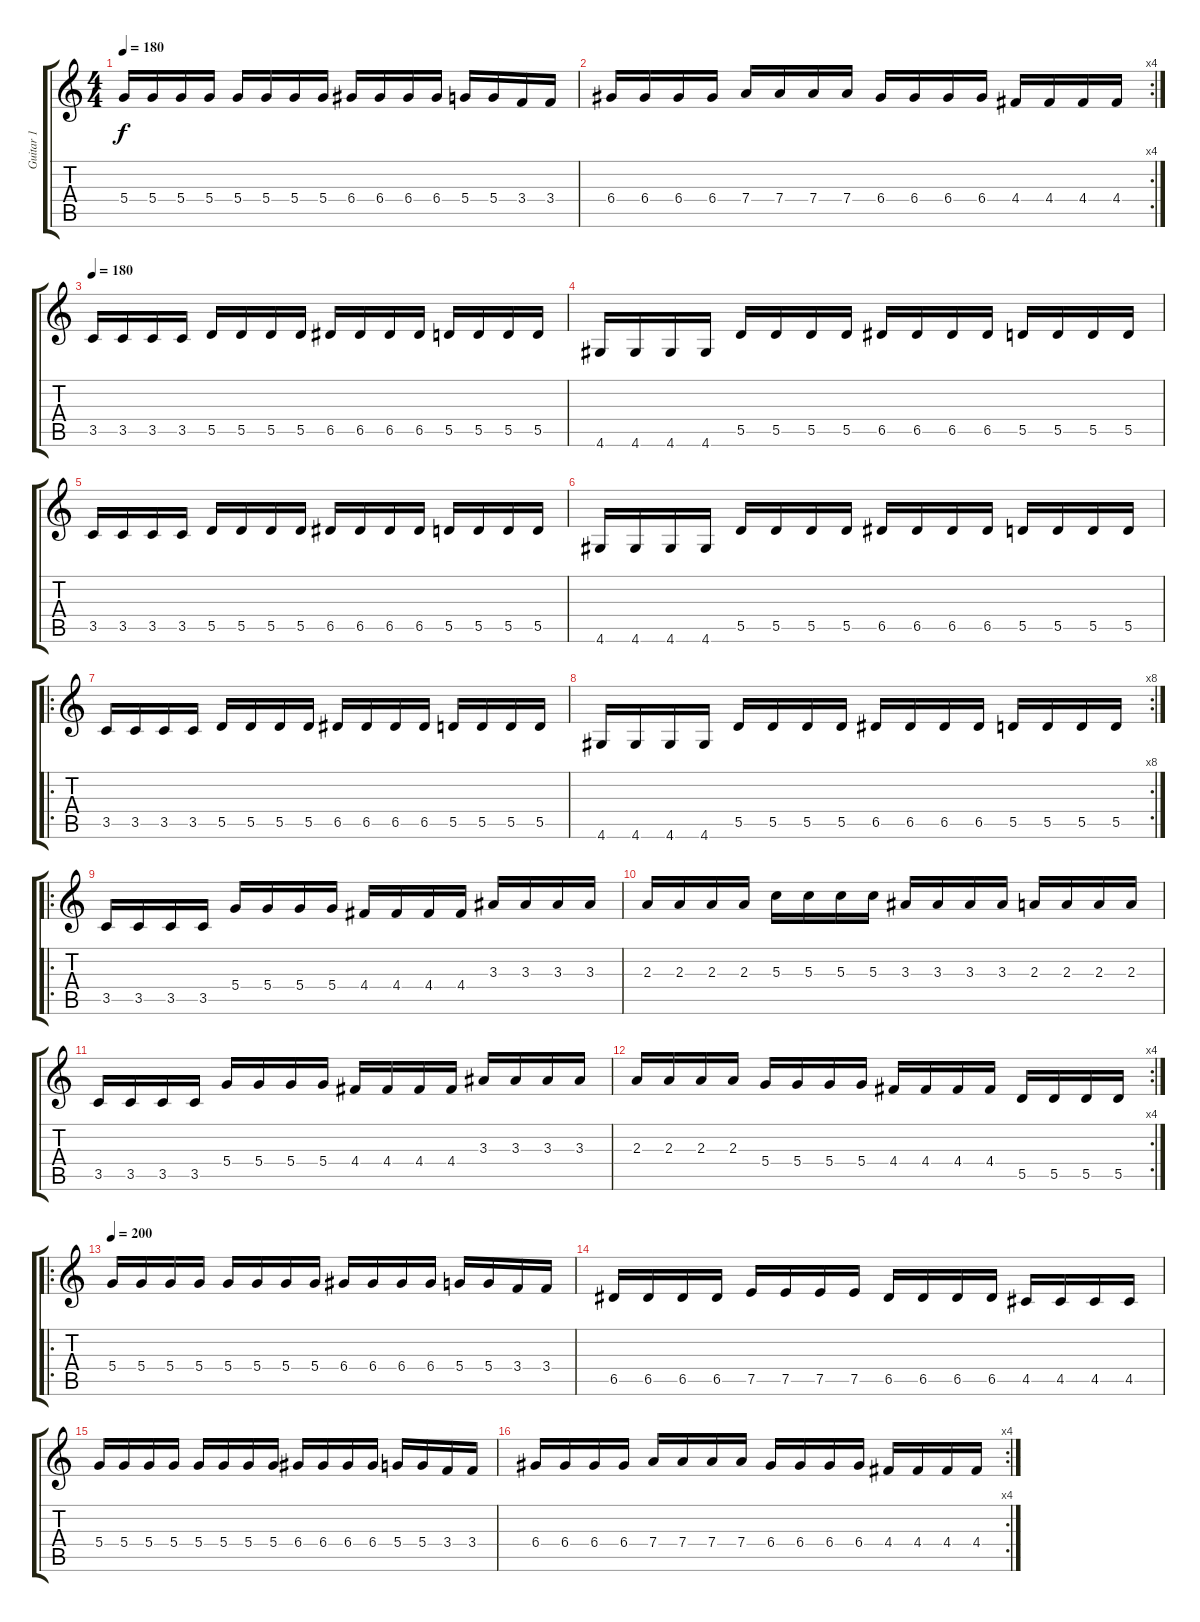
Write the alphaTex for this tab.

\track ("Guitar 1" "Guitar 1") {instrument distortionguitar}
\staff {score tabs}
\tuning (E4 B3 G3 D3 A2 E2) {hide}
\ts (4 4)
\tempo 180
\clef g2
\ks c
5.4.16{dy f} 5.4.16 5.4.16 5.4.16 5.4.16 5.4.16 5.4.16 5.4.16 6.4.16 6.4.16 6.4.16 6.4.16 5.4.16 5.4.16 3.4.16 3.4.16 |
\rc 4
6.4.16 6.4.16 6.4.16 6.4.16 7.4.16 7.4.16 7.4.16 7.4.16 6.4.16 6.4.16 6.4.16 6.4.16 4.4.16 4.4.16 4.4.16 4.4.16 |
\tempo 180
3.5.16 3.5.16 3.5.16 3.5.16 5.5.16 5.5.16 5.5.16 5.5.16 6.5.16 6.5.16 6.5.16 6.5.16 5.5.16 5.5.16 5.5.16 5.5.16 |
4.6.16 4.6.16 4.6.16 4.6.16 5.5.16 5.5.16 5.5.16 5.5.16 6.5.16 6.5.16 6.5.16 6.5.16 5.5.16 5.5.16 5.5.16 5.5.16 |
3.5.16 3.5.16 3.5.16 3.5.16 5.5.16 5.5.16 5.5.16 5.5.16 6.5.16 6.5.16 6.5.16 6.5.16 5.5.16 5.5.16 5.5.16 5.5.16 |
4.6.16 4.6.16 4.6.16 4.6.16 5.5.16 5.5.16 5.5.16 5.5.16 6.5.16 6.5.16 6.5.16 6.5.16 5.5.16 5.5.16 5.5.16 5.5.16 |
\ro
3.5.16 3.5.16 3.5.16 3.5.16 5.5.16 5.5.16 5.5.16 5.5.16 6.5.16 6.5.16 6.5.16 6.5.16 5.5.16 5.5.16 5.5.16 5.5.16 |
\rc 8
4.6.16 4.6.16 4.6.16 4.6.16 5.5.16 5.5.16 5.5.16 5.5.16 6.5.16 6.5.16 6.5.16 6.5.16 5.5.16 5.5.16 5.5.16 5.5.16 |
\ro
3.5.16 3.5.16 3.5.16 3.5.16 5.4.16 5.4.16 5.4.16 5.4.16 4.4.16 4.4.16 4.4.16 4.4.16 3.3.16 3.3.16 3.3.16 3.3.16 |
2.3.16 2.3.16 2.3.16 2.3.16 5.3.16 5.3.16 5.3.16 5.3.16 3.3.16 3.3.16 3.3.16 3.3.16 2.3.16 2.3.16 2.3.16 2.3.16 |
3.5.16 3.5.16 3.5.16 3.5.16 5.4.16 5.4.16 5.4.16 5.4.16 4.4.16 4.4.16 4.4.16 4.4.16 3.3.16 3.3.16 3.3.16 3.3.16 |
\rc 4
2.3.16 2.3.16 2.3.16 2.3.16 5.4.16 5.4.16 5.4.16 5.4.16 4.4.16 4.4.16 4.4.16 4.4.16 5.5.16 5.5.16 5.5.16 5.5.16 |
\ro
\tempo 200
5.4.16 5.4.16 5.4.16 5.4.16 5.4.16 5.4.16 5.4.16 5.4.16 6.4.16 6.4.16 6.4.16 6.4.16 5.4.16 5.4.16 3.4.16 3.4.16 |
6.5.16 6.5.16 6.5.16 6.5.16 7.5.16 7.5.16 7.5.16 7.5.16 6.5.16 6.5.16 6.5.16 6.5.16 4.5.16 4.5.16 4.5.16 4.5.16 |
5.4.16 5.4.16 5.4.16 5.4.16 5.4.16 5.4.16 5.4.16 5.4.16 6.4.16 6.4.16 6.4.16 6.4.16 5.4.16 5.4.16 3.4.16 3.4.16 |
\rc 4
6.4.16 6.4.16 6.4.16 6.4.16 7.4.16 7.4.16 7.4.16 7.4.16 6.4.16 6.4.16 6.4.16 6.4.16 4.4.16 4.4.16 4.4.16 4.4.16
